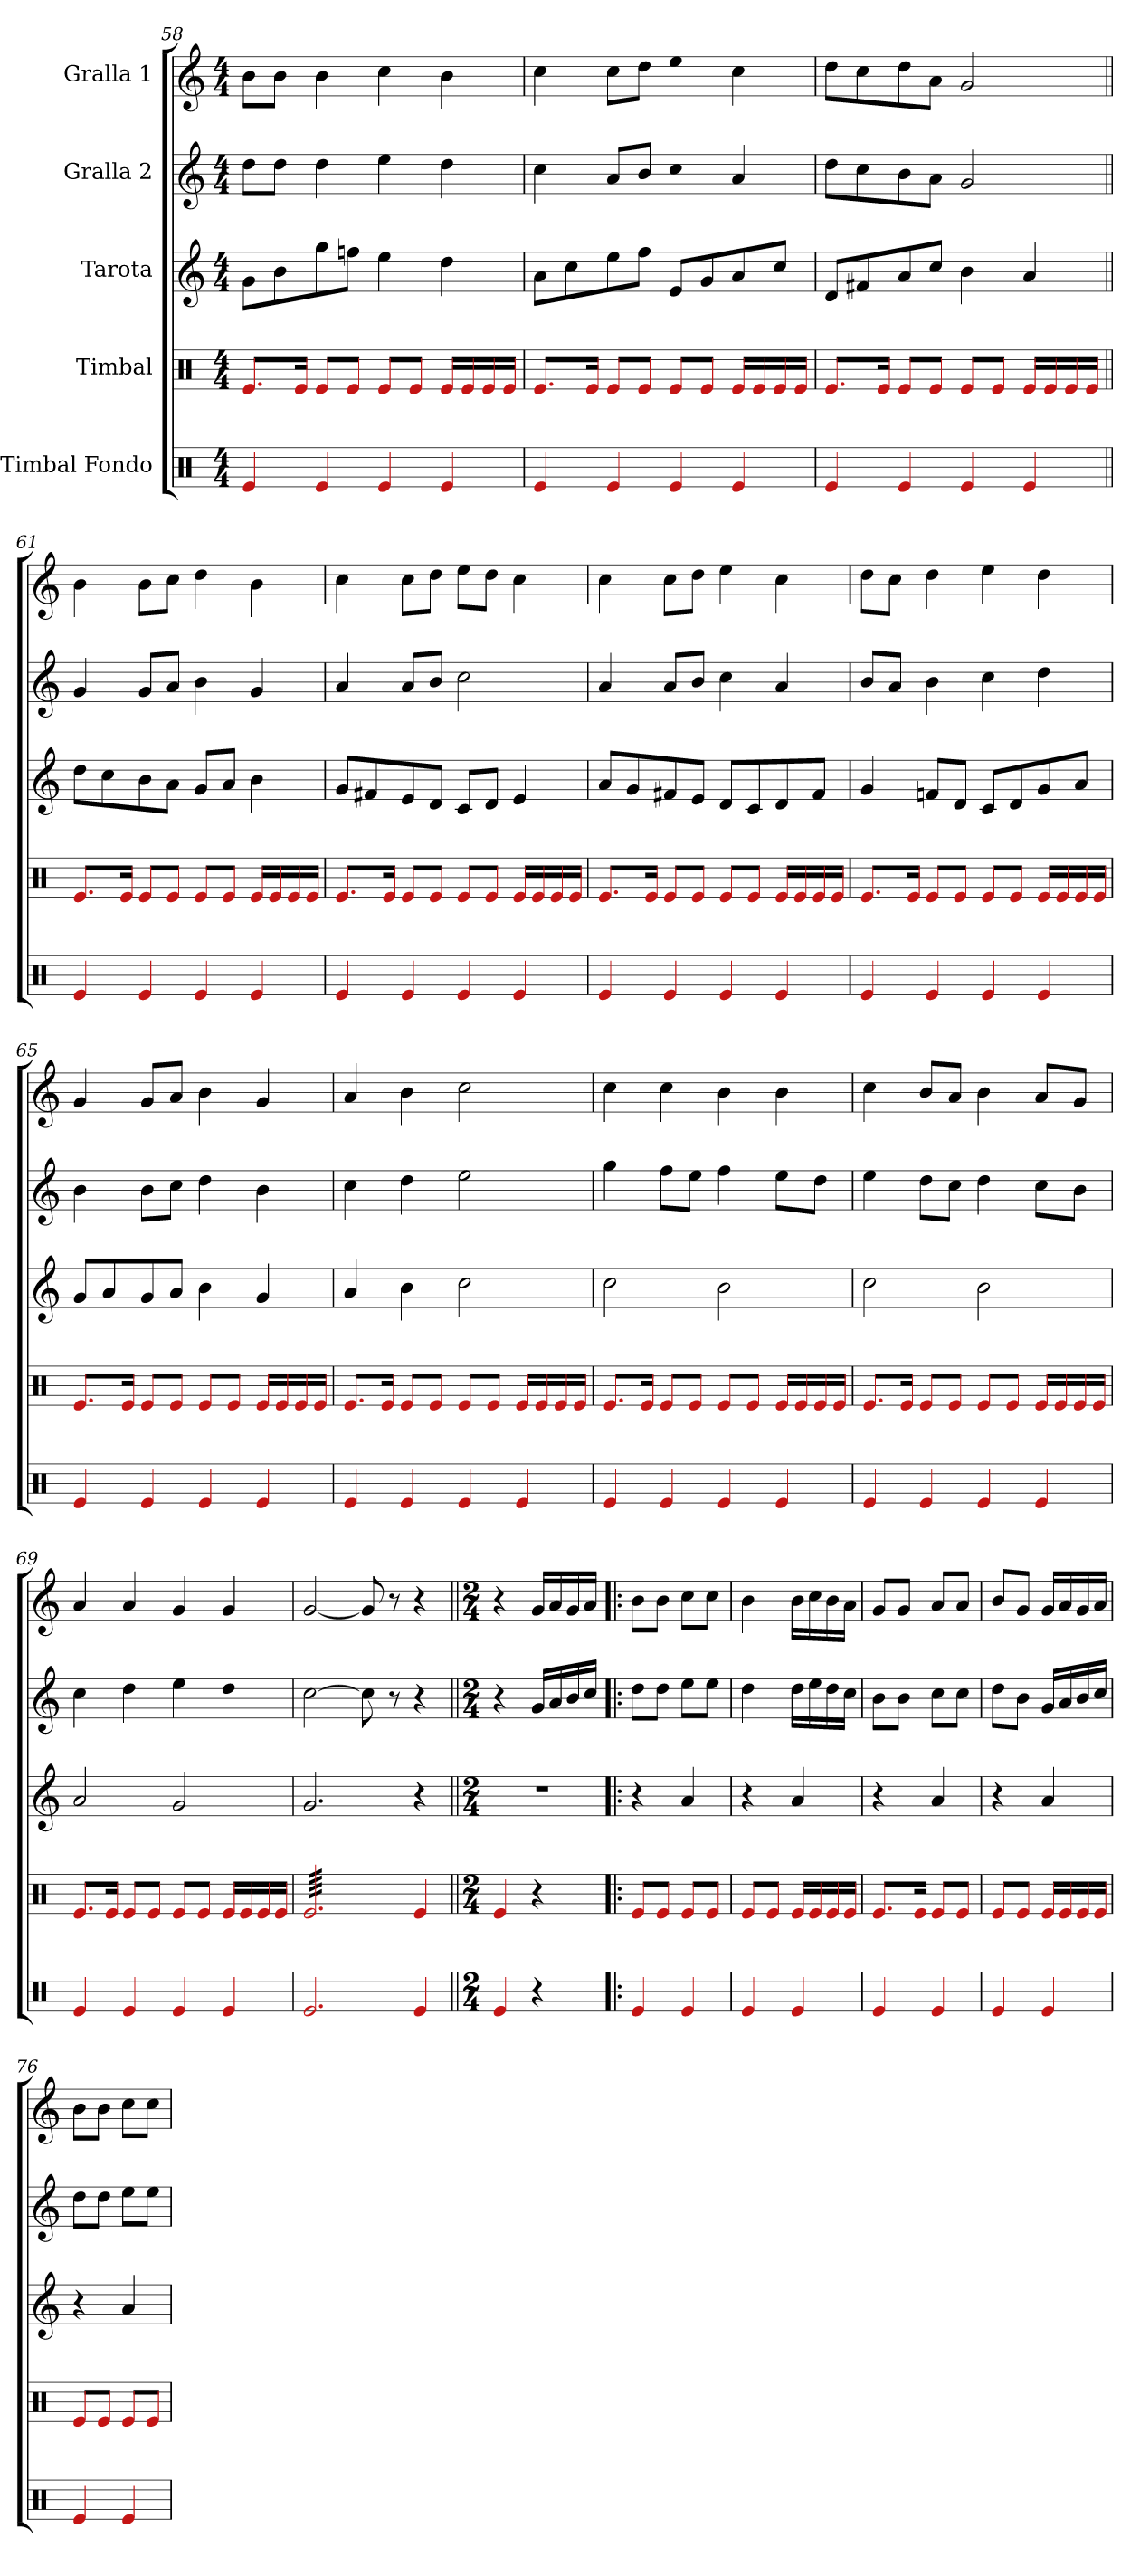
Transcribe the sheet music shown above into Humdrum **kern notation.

**kern	**kern	**kern	**kern	**kern
*part5	*part4	*part3	*part2	*part1
*staff5	*staff4	*staff3	*staff2	*staff1
*I"Timbal Fondo	*I"Timbal	*I"Tarota	*I"Gralla 2	*I"Gralla 1
!!LO:LB:g=z
*clefX	*clefX	*clefG2	*clefG2	*clefG2
*k[]	*k[]	*k[]	*k[]	*k[]
*M4/4	*M4/4	*M4/4	*M4/4	*M4/4
=58	=58	=58	=58	=58
4e/	8.e/L	8g\L	8dd\L	8b\L
.	.	8b\	8dd\J	8b\J
.	16e/Jk	.	.	.
4e/	8e/L	8gg\	4dd\	4b\
.	8e/J	8ffn\J	.	.
4e/	8e/L	4ee\	4ee\	4cc\
.	8e/J	.	.	.
4e/	16e/LL	4dd\	4dd\	4b\
.	16e/	.	.	.
.	16e/	.	.	.
.	16e/JJ	.	.	.
=59	=59	=59	=59	=59
4e/	8.e/L	8a\L	4cc\	4cc\
.	.	8cc\	.	.
.	16e/Jk	.	.	.
4e/	8e/L	8ee\	8a/L	8cc\L
.	8e/J	8ff\J	8b/J	8dd\J
4e/	8e/L	8e/L	4cc\	4ee\
.	8e/J	8g/	.	.
4e/	16e/LL	8a/	4a/	4cc\
.	16e/	.	.	.
.	16e/	8cc/J	.	.
.	16e/JJ	.	.	.
=60	=60	=60	=60	=60
4e/	8.e/L	8d/L	8dd\L	8dd\L
.	.	8f#X/	8cc\	8cc\
.	16e/Jk	.	.	.
4e/	8e/L	8a/	8b\	8dd\
.	8e/J	8cc/J	8a\J	8a\J
4e/	8e/L	4b\	2g/	2g/
.	8e/J	.	.	.
4e/	16e/LL	4a/	.	.
.	16e/	.	.	.
.	16e/	.	.	.
.	16e/JJ	.	.	.
!!LO:LB:g=z
=61||	=61||	=61||	=61||	=61||
4e/	8.e/L	8dd\L	4g/	4b\
.	.	8cc\	.	.
.	16e/Jk	.	.	.
4e/	8e/L	8b\	8g/L	8b\L
.	8e/J	8a\J	8a/J	8cc\J
4e/	8e/L	8g/L	4b\	4dd\
.	8e/J	8a/J	.	.
4e/	16e/LL	4b\	4g/	4b\
.	16e/	.	.	.
.	16e/	.	.	.
.	16e/JJ	.	.	.
=62	=62	=62	=62	=62
4e/	8.e/L	8g/L	4a/	4cc\
.	.	8f#X/	.	.
.	16e/Jk	.	.	.
4e/	8e/L	8e/	8a/L	8cc\L
.	8e/J	8d/J	8b/J	8dd\J
4e/	8e/L	8c/L	2cc\	8ee\L
.	8e/J	8d/J	.	8dd\J
4e/	16e/LL	4e/	.	4cc\
.	16e/	.	.	.
.	16e/	.	.	.
.	16e/JJ	.	.	.
=63	=63	=63	=63	=63
4e/	8.e/L	8a/L	4a/	4cc\
.	.	8g/	.	.
.	16e/Jk	.	.	.
4e/	8e/L	8f#X/	8a/L	8cc\L
.	8e/J	8e/J	8b/J	8dd\J
4e/	8e/L	8d/L	4cc\	4ee\
.	8e/J	8c/	.	.
4e/	16e/LL	8d/	4a/	4cc\
.	16e/	.	.	.
.	16e/	8f#/J	.	.
.	16e/JJ	.	.	.
=64	=64	=64	=64	=64
4e/	8.e/L	4g/	8b/L	8dd\L
.	.	.	8a/J	8cc\J
.	16e/Jk	.	.	.
4e/	8e/L	8fn/L	4b\	4dd\
.	8e/J	8d/J	.	.
4e/	8e/L	8c/L	4cc\	4ee\
.	8e/J	8d/	.	.
4e/	16e/LL	8g/	4dd\	4dd\
.	16e/	.	.	.
.	16e/	8a/J	.	.
.	16e/JJ	.	.	.
!!LO:PB:g=z
=65	=65	=65	=65	=65
4e/	8.e/L	8g/L	4b\	4g/
.	.	8a/	.	.
.	16e/Jk	.	.	.
4e/	8e/L	8g/	8b\L	8g/L
.	8e/J	8a/J	8cc\J	8a/J
4e/	8e/L	4b\	4dd\	4b\
.	8e/J	.	.	.
4e/	16e/LL	4g/	4b\	4g/
.	16e/	.	.	.
.	16e/	.	.	.
.	16e/JJ	.	.	.
=66	=66	=66	=66	=66
4e/	8.e/L	4a/	4cc\	4a/
.	16e/Jk	.	.	.
4e/	8e/L	4b\	4dd\	4b\
.	8e/J	.	.	.
4e/	8e/L	2cc\	2ee\	2cc\
.	8e/J	.	.	.
4e/	16e/LL	.	.	.
.	16e/	.	.	.
.	16e/	.	.	.
.	16e/JJ	.	.	.
=67	=67	=67	=67	=67
4e/	8.e/L	2cc\	4gg\	4cc\
.	16e/Jk	.	.	.
4e/	8e/L	.	8ff\L	4cc\
.	8e/J	.	8ee\J	.
4e/	8e/L	2b\	4ff\	4b\
.	8e/J	.	.	.
4e/	16e/LL	.	8ee\L	4b\
.	16e/	.	.	.
.	16e/	.	8dd\J	.
.	16e/JJ	.	.	.
=68	=68	=68	=68	=68
4e/	8.e/L	2cc\	4ee\	4cc\
.	16e/Jk	.	.	.
4e/	8e/L	.	8dd\L	8b/L
.	8e/J	.	8cc\J	8a/J
4e/	8e/L	2b\	4dd\	4b\
.	8e/J	.	.	.
4e/	16e/LL	.	8cc\L	8a/L
.	16e/	.	.	.
.	16e/	.	8b\J	8g/J
.	16e/JJ	.	.	.
!!LO:LB:g=z
=69	=69	=69	=69	=69
4e/	8.e/L	2a/	4cc\	4a/
.	16e/Jk	.	.	.
4e/	8e/L	.	4dd\	4a/
.	8e/J	.	.	.
4e/	8e/L	2g/	4ee\	4g/
.	8e/J	.	.	.
4e/	16e/LL	.	4dd\	4g/
.	16e/	.	.	.
.	16e/	.	.	.
.	16e/JJ	.	.	.
=70	=70	=70	=70	=70
*	*tremolo	*	*	*
2.e/	64e/LLLL	2.g/	[2cc\	[2g/
.	64e/	.	.	.
.	64e/	.	.	.
.	64e/	.	.	.
.	64e/	.	.	.
.	64e/	.	.	.
.	64e/	.	.	.
.	64e/	.	.	.
.	64e/	.	.	.
.	64e/	.	.	.
.	64e/	.	.	.
.	64e/	.	.	.
.	64e/	.	.	.
.	64e/	.	.	.
.	64e/	.	.	.
.	64e/	.	.	.
.	64e/	.	.	.
.	64e/	.	.	.
.	64e/	.	.	.
.	64e/	.	.	.
.	64e/	.	.	.
.	64e/	.	.	.
.	64e/	.	.	.
.	64e/	.	.	.
.	64e/	.	.	.
.	64e/	.	.	.
.	64e/	.	.	.
.	64e/	.	.	.
.	64e/	.	.	.
.	64e/	.	.	.
.	64e/	.	.	.
.	64e/	.	.	.
.	64e/	.	8cc\]	8g/]
.	64e/	.	.	.
.	64e/	.	.	.
.	64e/	.	.	.
.	64e/	.	.	.
.	64e/	.	.	.
.	64e/	.	.	.
.	64e/	.	.	.
.	64e/	.	8r	8r
.	64e/	.	.	.
.	64e/	.	.	.
.	64e/	.	.	.
.	64e/	.	.	.
.	64e/	.	.	.
.	64e/	.	.	.
.	64e/JJJJ	.	.	.
*	*Xtremolo	*	*	*
*	*	*	*	*MM110
4e/	4e/	4r	4r	4r
=71||	=71||	=71||	=71||	=71||
*M2/4	*M2/4	*M2/4	*M2/4	*M2/4
4e/	4e/	2r	4r	4r
4r	4r	.	16g/LL	16g/LL
.	.	.	16a/	16a/
.	.	.	16b/	16g/
.	.	.	16cc/JJ	16a/JJ
=72!|:	=72!|:	=72!|:	=72!|:	=72!|:
4e/	8e/L	4r	8dd\L	8b\L
.	8e/J	.	8dd\J	8b\J
4e/	8e/L	4a/	8ee\L	8cc\L
.	8e/J	.	8ee\J	8cc\J
=73	=73	=73	=73	=73
4e/	8e/L	4r	4dd\	4b\
.	8e/J	.	.	.
4e/	16e/LL	4a/	16dd\LL	16b\LL
.	16e/	.	16ee\	16cc\
.	16e/	.	16dd\	16b\
.	16e/JJ	.	16cc\JJ	16a\JJ
=74	=74	=74	=74	=74
4e/	8.e/L	4r	8b\L	8g/L
.	.	.	8b\J	8g/J
.	16e/Jk	.	.	.
4e/	8e/L	4a/	8cc\L	8a/L
.	8e/J	.	8cc\J	8a/J
!!LO:LB:g=z
=75	=75	=75	=75	=75
4e/	8e/L	4r	8dd\L	8b/L
.	8e/J	.	8b\J	8g/J
4e/	16e/LL	4a/	16g/LL	16g/LL
.	16e/	.	16a/	16a/
.	16e/	.	16b/	16g/
.	16e/JJ	.	16cc/JJ	16a/JJ
=76	=76	=76	=76	=76
4e/	8e/L	4r	8dd\L	8b\L
.	8e/J	.	8dd\J	8b\J
4e/	8e/L	4a/	8ee\L	8cc\L
.	8e/J	.	8ee\J	8cc\J
=	=	=	=	=
*-	*-	*-	*-	*-
